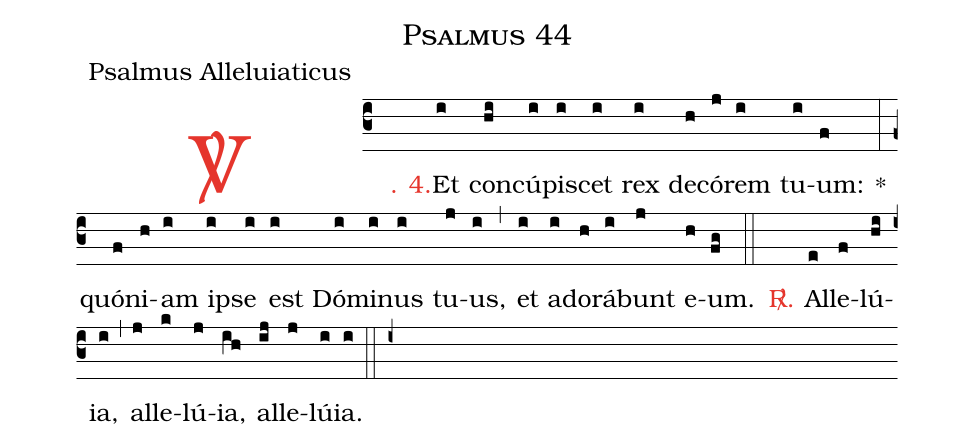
name: Psalmus 44;
office-part: Psalmus Alleluiaticus;
%%
(c3)

<c><sp>V/</sp>. 4.</c>() Et(i) con(hi)cú(i)pi(i)scet(i) rex(i) de(h)có(j)rem(i) tu(i)um:(f) *(:) quó(f)ni(h)am(i) ip(i)se(i) est(i) Dó(i)mi(i)nus(i) tu(j)us,(i) (,) et(i) ad(i)o(h)rá(i)bunt(j) e(h)um.(fg)

(::)

<c><sp>R/</sp>.</c>() Al(e)le(f)lú(hi)ia,(i) (,) al(j)le(k)lú(j)ia,(ih) al(ij)le(j)lú(i)ia.(i)

(::)

(i+)
